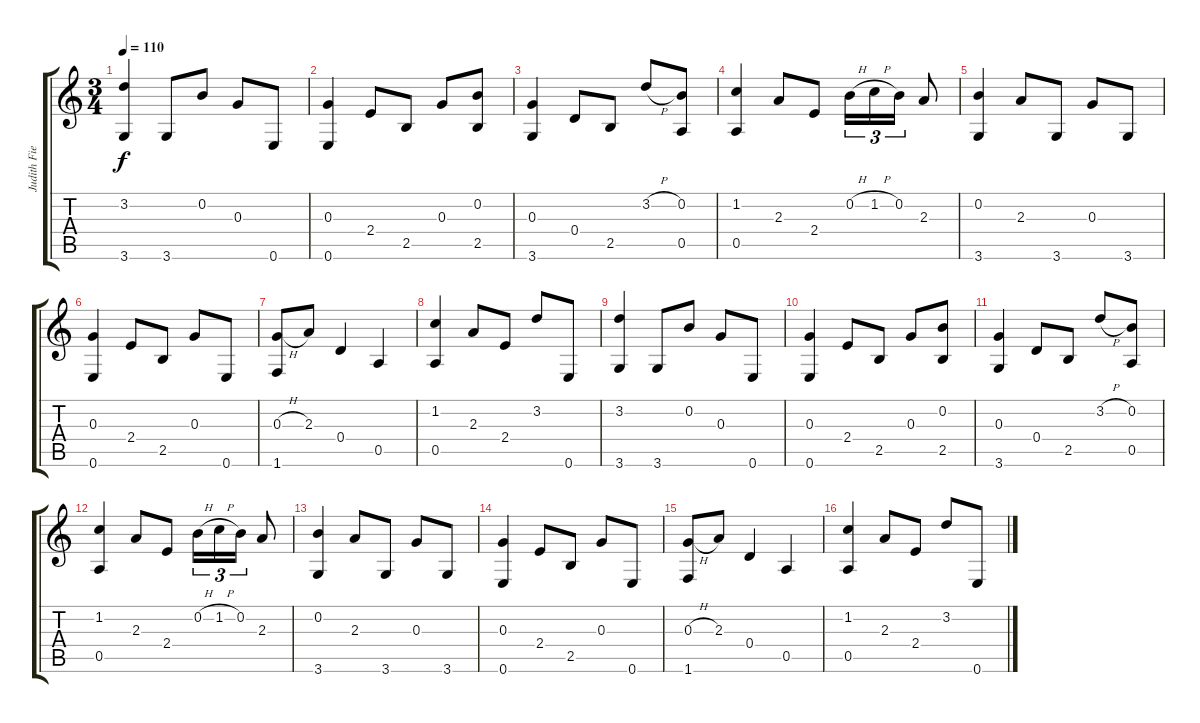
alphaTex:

\track ("Judith Fieldhat" "Judith Fie") {instrument distortionguitar}
\staff {score tabs}
\tuning (E4 B3 G3 D3 A2 E2) {hide}
\ts (3 4)
\tempo 110
\clef g2
\ks c
(3.2 3.6).4{dy f} 3.6.8 0.2.8 0.3.8 0.6.8 |
(0.3 0.6).4 2.4.8 2.5.8 0.3.8 (0.2 2.5).8 |
(0.3 3.6).4 0.4.8 2.5.8 3.2{h}.8 (0.2 0.5).8 |
(1.2 0.5).4 2.3.8 2.4.8 0.2{h}.16{tu (3 2)} 1.2{h}.16{tu (3 2)} 0.2.16{tu (3 2)} 2.3.8 |
(0.2 3.6).4 2.3.8 3.6.8 0.3.8 3.6.8 |
(0.3 0.6).4 2.4.8 2.5.8 0.3.8 0.6.8 |
(0.3{h} 1.6).8 2.3.8 0.4.4 0.5.4 |
(1.2 0.5).4 2.3.8 2.4.8 3.2.8 0.6.8 |
(3.2 3.6).4 3.6.8 0.2.8 0.3.8 0.6.8 |
(0.3 0.6).4 2.4.8 2.5.8 0.3.8 (0.2 2.5).8 |
(0.3 3.6).4 0.4.8 2.5.8 3.2{h}.8 (0.2 0.5).8 |
(1.2 0.5).4 2.3.8 2.4.8 0.2{h}.16{tu (3 2)} 1.2{h}.16{tu (3 2)} 0.2.16{tu (3 2)} 2.3.8 |
(0.2 3.6).4 2.3.8 3.6.8 0.3.8 3.6.8 |
(0.3 0.6).4 2.4.8 2.5.8 0.3.8 0.6.8 |
(0.3{h} 1.6).8 2.3.8 0.4.4 0.5.4 |
(1.2 0.5).4 2.3.8 2.4.8 3.2.8 0.6.8
